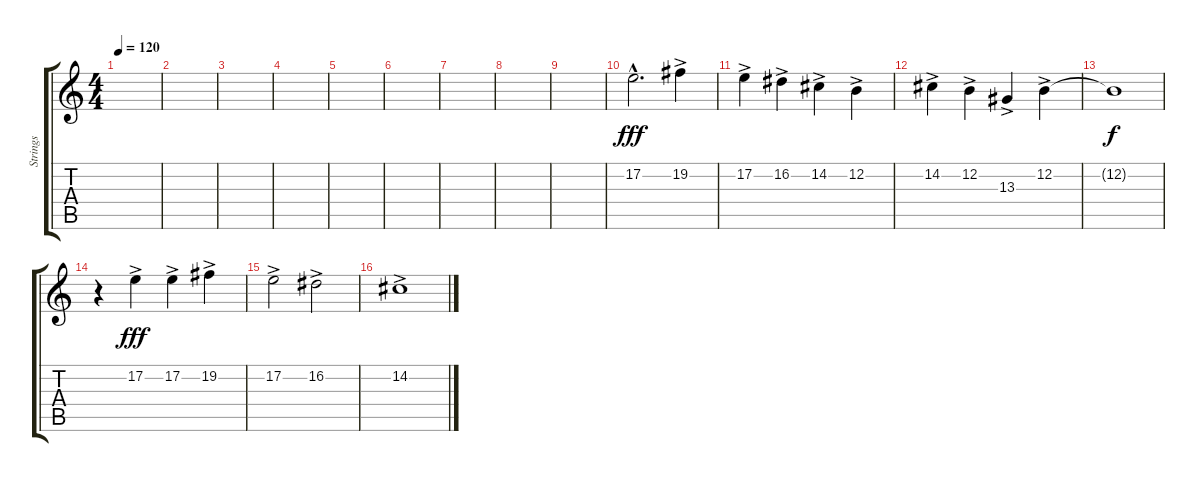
\track ("Strings" "Strings") {instrument synthstrings1}
\staff {score tabs}
\tuning (E4 B3 G3 D3 A2 E2) {hide}
\ts (4 4)
\tempo 120
\clef g2
\ks c
|
|
|
|
|
|
|
|
|
17.2{hac}.2{d dy fff} 19.2{ac}.4 |
17.2{ac}.4 16.2{ac}.4 14.2{ac}.4 12.2{ac}.4 |
14.2{ac}.4 12.2{ac}.4 13.3{ac}.4 12.2{ac}.4 |
12.2{t}.1{dy f} |
r.4 17.2{ac}.4{dy fff} 17.2{ac}.4 19.2{ac}.4 |
17.2{ac}.2 16.2{ac}.2 |
14.2{ac}.1
